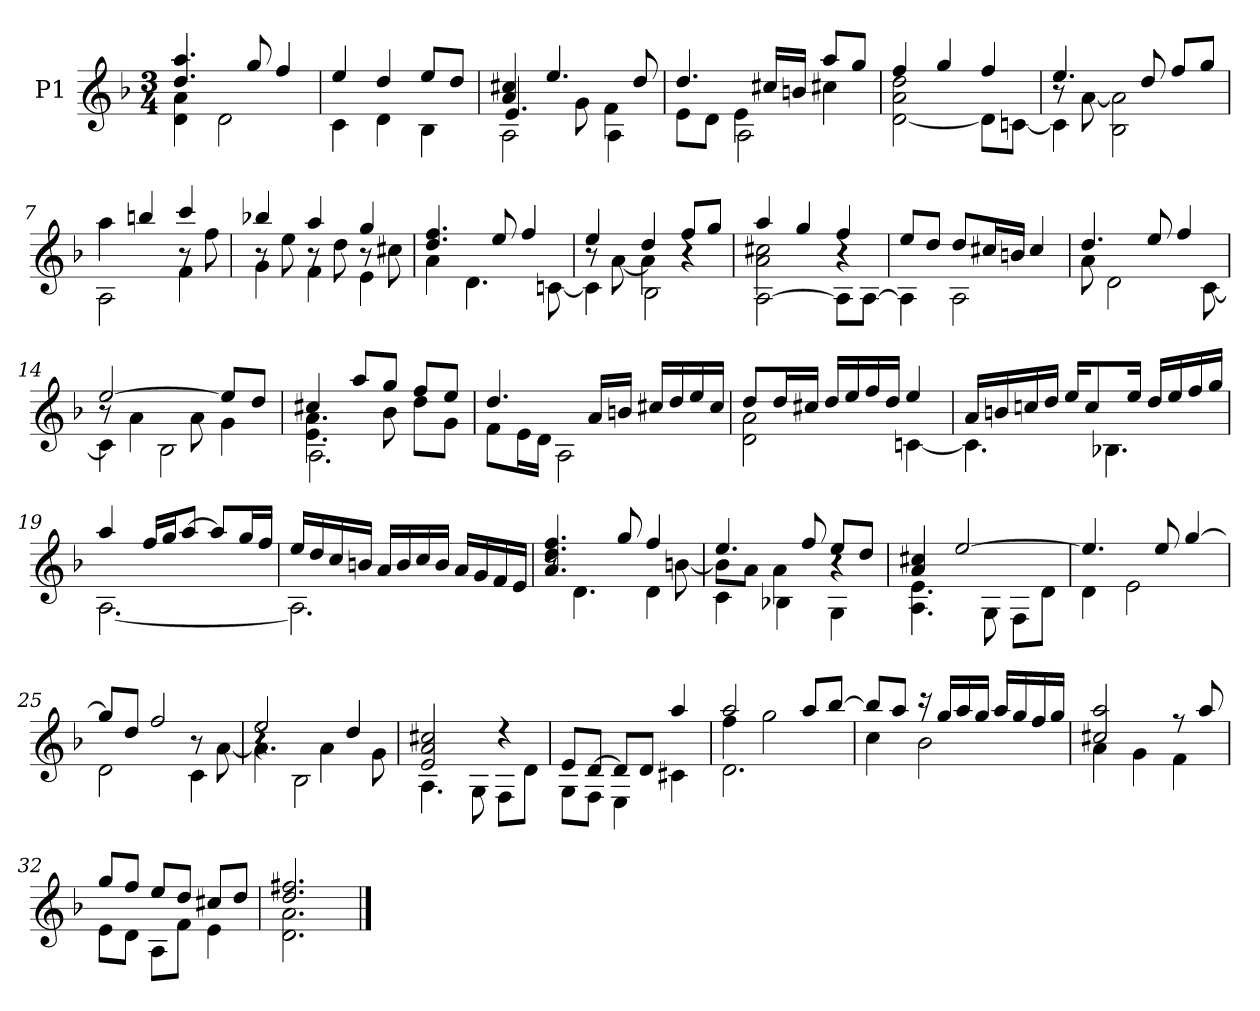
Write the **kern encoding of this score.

**kern
*part1
*staff1
*I"P1
!!LO:PB:g=z
*clefG2
*ITrd7c12
*k[b-]
*d:
*M3/4
*MM86
=1
*^
4.di/ 4.ai	4Di\ 4Ai
.	2Di\
8gi/	.
4fi/	.
=2	=2
4ei/	4Ci\
4di/	4Di\
8ei/L	4BB-i\
8di/J	.
=3	=3
*	*^
4Ai/ 4c#Xi	4.Ei/	2AAi\
4.ei/	.	.
.	8Gi\	.
.	4Fi\	4AAi\
8di/	.	.
=4	=4	=4
4.di/	8Ei\L	4ryy
.	8Di\J	.
.	4Ei\	2AAi\
16c#Xi/LL	.	.
16Bni/JJ	.	.
8ai/L	4c#Xi\	.
8gi/J	.	.
*	*v	*v
=5	=5
4fi/	[<2Di\ 2Ai 2di
4gi/	.
4fi/	8Di\L]
.	[<8Cni\J
=6	=6
*	*^
4.ei/	8r	4Ci\]
.	[<8Ai\	.
.	2BB-i\ 2Ai]	2ryy
8di/	.	.
8fi/L	.	.
8gi/J	.	.
!!LO:LB:g=z	!!	!!
=7	=7	=7
4ai\	2ryy	2AAi\
4bni/	.	.
4cci/	8r	4Fi\
.	8fi\	.
=8	=8	=8
4b-Xi/	8r	4Gi\
.	8ei\	.
4ai/	8r	4Fi\
.	8di\	.
4gi/	8r	4Ei\
.	8c#Xi\	.
*	*v	*v
=9	=9
4.di/ 4.fi	4Ai\
.	4.Di\
8ei/	.
4fi/	.
.	[<8Cni\
=10	=10
*	*^
4ei/	8r	4Ci\]
.	[<8Ai\	.
4di/	4Ai\]	2BB-i\
8fi/L	4r	.
8gi/J	.	.
=11	=11	=11
4ai/	2Ai\ 2c#Xi	[<2AAi\
4gi/	.	.
4fi/	4r	8AAi\L]
.	.	[<8AAi\J
*	*v	*v
=12	=12
8ei/L	4AAi\]
8di/J	.
8di/L	2AAi\
16c#Xi/L	.
16Bni/JJ	.
4c#i/	.
!!LO:LB:g=z	!!
=13	=13
4.di/	8Ai\
.	2Di\
8ei/	.
4fi/	.
.	[<8Ci\
=14	=14
*	*^
[>2ei/	8r	4Ci\]
.	4Ai\	.
.	.	2BB-i\
.	8Ai\	.
8ei/L]	4Gi\	.
8di/J	.	.
=15	=15	=15
4c#Xi/	4.Ei\ 4.Ai	2.AAi\
8ai/L	.	.
8gi/J	8B-i\	.
8fi/L	8di\L	.
8ei/J	8Gi\J	.
*	*v	*v
=16	=16
4.di/	8Fi\L
.	16Ei\L
.	16Di\JJ
.	2AAi\
16Ai/LL	.
16Bni/JJ	.
16c#Xi/LL	.
16di/	.
16ei/	.
16c#i/JJ	.
=17	=17
8di/L	2Di\ 2Ai
16di/L	.
16c#Xi/JJ	.
16di/LL	.
16ei/	.
16fi/	.
16di/JJ	.
4ei/	[<4Cni\
!!LO:LB:g=z	!!
=18	=18
16Ai/LL	4.Ci\]
16Bni/	.
16cni/	.
16di/JJ	.
16ei/KL	.
8ci/	.
.	4.BB-Xi\
16ei/Jk	.
16di/LL	.
16ei/	.
16fi/	.
16gi/JJ	.
=19	=19
4ai/	[<2.AAi\
16fi/LL	.
16gi/J	.
[>8ai/J	.
8ai/L]	.
16gi/L	.
16fi/JJ	.
=20	=20
16ei/LL	2.AAi\]
16di/	.
16ci/	.
16Bni/JJ	.
16Ai/LL	.
16Bi/	.
16ci/	.
16Bi/JJ	.
16Ai/LL	.
16Gi/	.
16Fi/	.
16Ei/JJ	.
=21	=21
*	*^
4.Ai/ 4.di 4.fi	8r	8r
.	2ryy	4.Di\
8gi/	.	.
4fi/	.	4Di\
.	[<8Bni\	.
!!LO:LB:g=z	!!	!!
=22	=22	=22
4.ei/	8Bni\L]	4Ci\
.	8Ai\J	.
.	4Ai\	4BB-Xi\
8fi/	.	.
8ei/L	4r	4GGi\
8di/J	.	.
*	*v	*v
=23	=23
4Ai/ 4c#Xi	4.AAi\ 4.Ei
[>2ei/	.
.	8GGi\
.	8FFi\L
.	8Di\J
=24	=24
4.ei/]	4Di\
.	2Ei\
8ei/	.
[>4gi/	.
=25	=25
*	*^
8gi/L]	2ryy	2Di\
8di/J	.	.
2fi/	.	.
.	8r	4Ci\
.	[<8Ai\	.
=26	=26	=26
2ei/	4.Ai\]	4r
.	.	2BB-i\
.	4Ai\	.
4di/	.	.
.	8Gi\	.
*	*v	*v
=27	=27
2Ei/ 2Ai 2c#Xi	4.AAi\
.	8GGi\
4r	8FFi\L
.	8Di\J
!!LO:LB:g=z	!!
=28	=28
8Ei/L	8GGi\L
[>8Di/J	8FFi\J
8Di/L]	4EEi\
8Di/J	.
4ai/	4C#Xi\
=29	=29
*	*^
2ai/	4fi\	2.Di\
.	2gi\	.
8ai/L	.	.
[>8b-i/J	.	.
*	*v	*v
=30	=30
8b-i/L]	4ci\
8ai/J	.
16r	2B-i\
16gi/LL	.
16ai/	.
16gi/JJ	.
16ai/LL	.
16gi/	.
16fi/	.
16gi/JJ	.
=31	=31
2c#Xi/ 2ai	4Ai\
.	4Gi\
8r	4Fi\
8ai/	.
=32	=32
8gi/L	8Ei\L
8fi/J	8Di\J
8ei/L	8AAi\L
8di/J	8Fi\J
8c#Xi/L	4Ei\
8di/J	.
=33	=33
2.di/ 2.f#Xi	2.Di\ 2.Ai
*v	*v
==
*-
